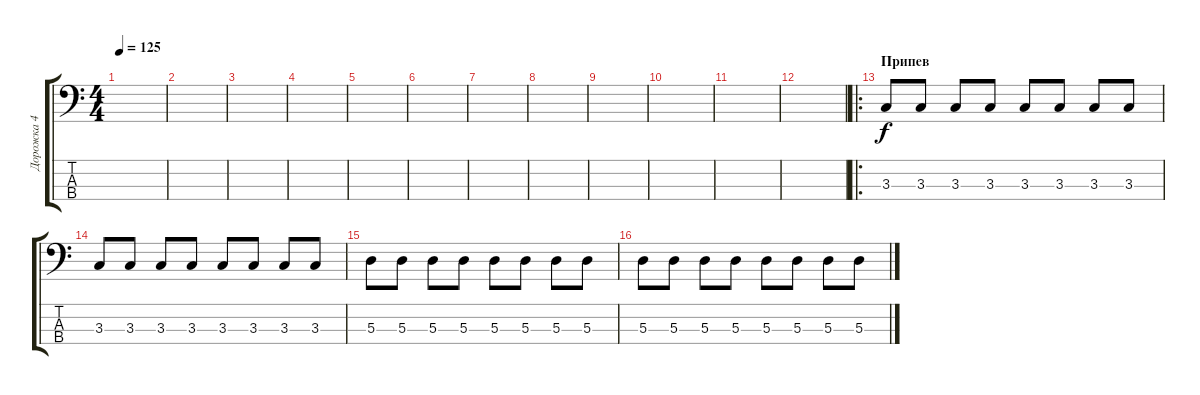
\track ("Дорожка 4" "Дорожка 4") {instrument electricbasspick}
\staff {score tabs}
\tuning (G2 D2 A1 E1) {hide}
\ts (4 4)
\tempo 125
\clef f4
\ks c
|
|
|
|
|
|
|
|
|
|
|
|
\ro
\section ("" "Припев")
3.3.8 3.3.8 3.3.8 3.3.8 3.3.8 3.3.8 3.3.8 3.3.8 |
3.3.8 3.3.8 3.3.8 3.3.8 3.3.8 3.3.8 3.3.8 3.3.8 |
5.3.8 5.3.8 5.3.8 5.3.8 5.3.8 5.3.8 5.3.8 5.3.8 |
5.3.8 5.3.8 5.3.8 5.3.8 5.3.8 5.3.8 5.3.8 5.3.8
